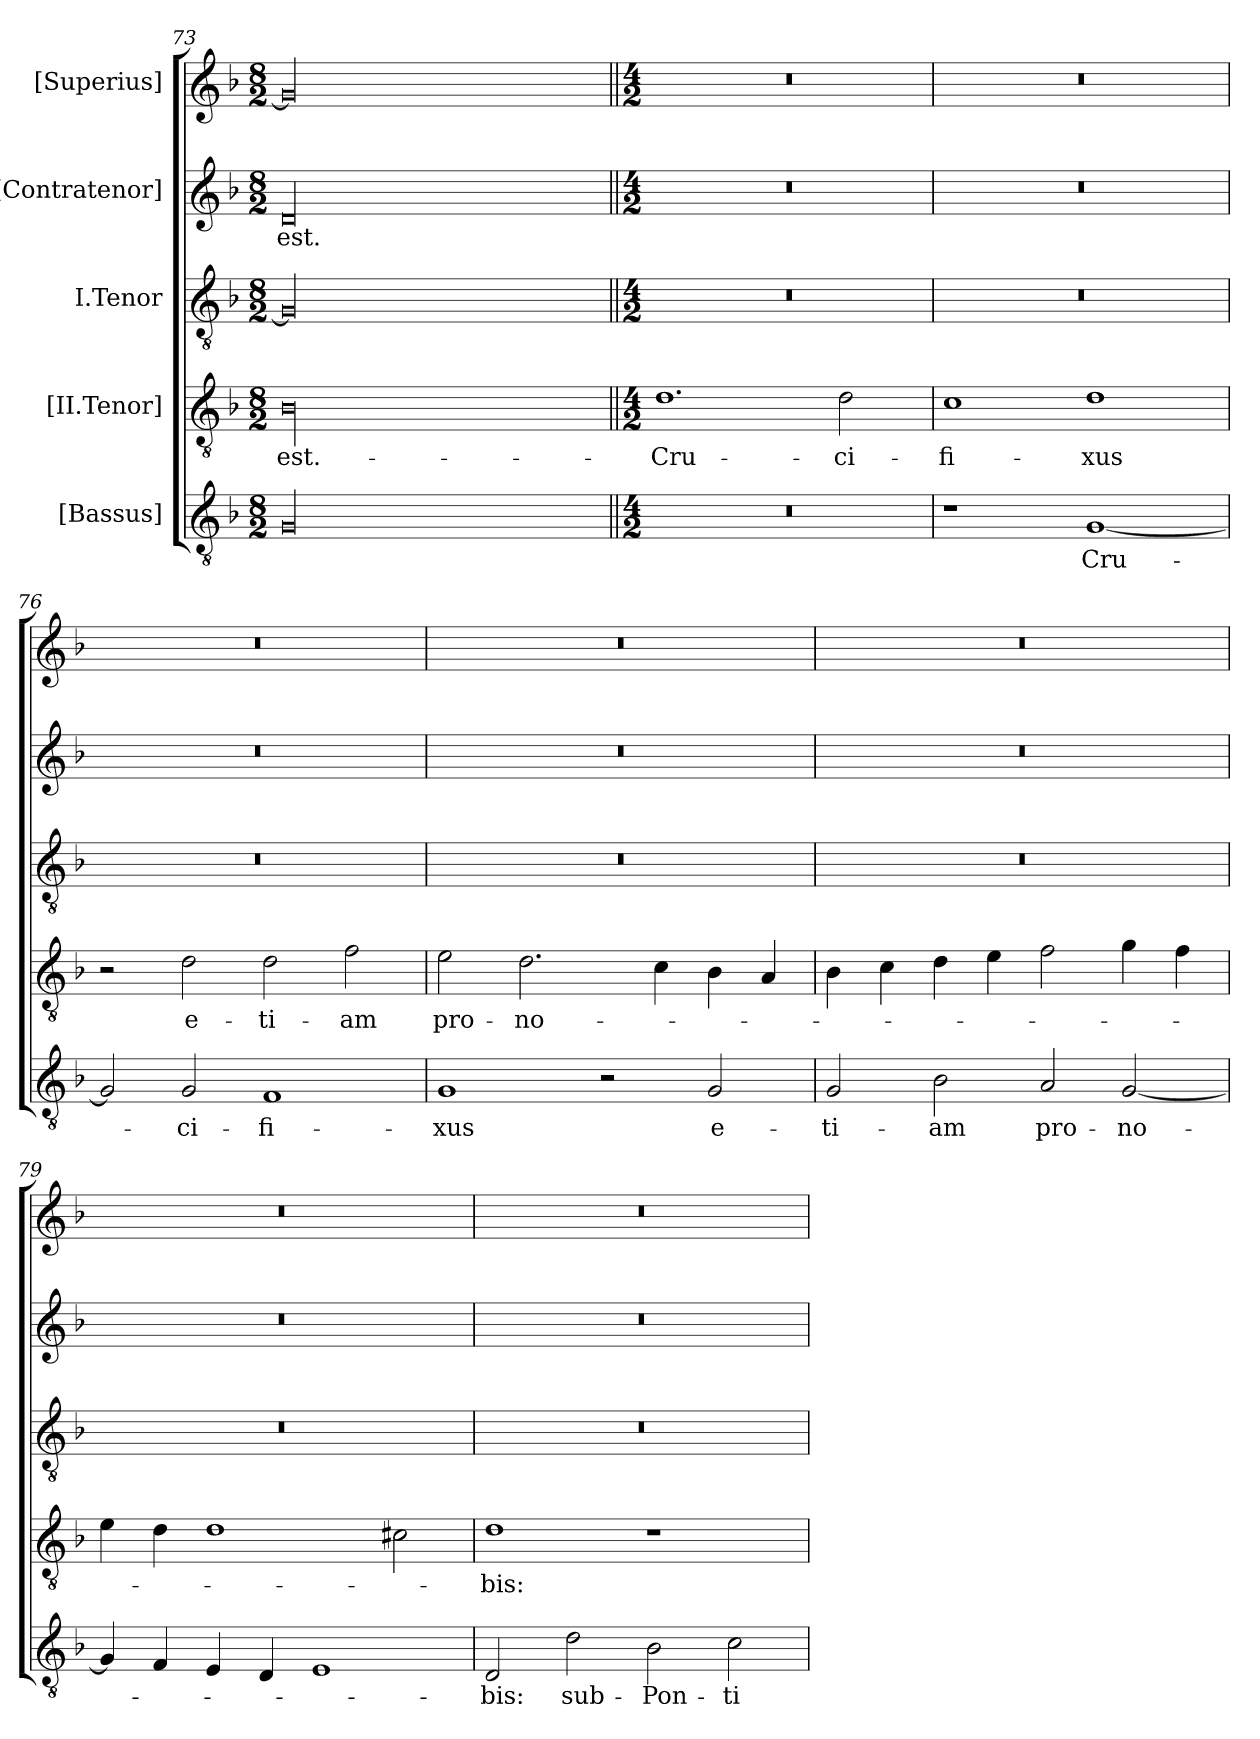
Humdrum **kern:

**kern	**text	**kern	**text	**kern	**kern	**text	**kern
*part5	*part5	*part4	*part4	*part3	*part2	*part2	*part1
*staff5	*staff5	*staff4	*staff4	*staff3	*staff2	*staff2	*staff1
*I"[Bassus]	*	*I"[II.Tenor]	*	*I"I.Tenor	*I"[Contratenor]	*	*I"[Superius]
*clefGv2	*	*clefGv2	*	*clefGv2	*clefG2	*	*clefG2
*k[b-]	*	*k[b-]	*	*k[b-]	*k[b-]	*	*k[b-]
*M8/2	*	*M8/2	*	*M8/2	*M8/2	*	*M8/2
=73	=73	=73	=73	=73	=73	=73	=73
00G/	.	00B-\	est.-	00G/]	00d/	est.-	00g/]
=74||	=74||	=74||	=74||	=74||	=74||	=74||	=74||
*M4/2	*	*M4/2	*	*M4/2	*M4/2	*	*M4/2
0r	.	1.d\	Cru-	0r	0r	.	0r
.	.	2d\	-ci-	.	.	.	.
=75	=75	=75	=75	=75	=75	=75	=75
1r	.	1c\	-fi-	0r	0r	.	0r
[1G/	Cru-	1d\	-xus	.	.	.	.
=76	=76	=76	=76	=76	=76	=76	=76
2G/]	.	2r	.	0r	0r	.	0r
2G/	-ci-	2d\	e-	.	.	.	.
1F/	-fi-	2d\	-ti-	.	.	.	.
.	.	2f\	-am	.	.	.	.
=77	=77	=77	=77	=77	=77	=77	=77
1G/	-xus	2e\	pro-	0r	0r	.	0r
.	.	2.d\	no-	.	.	.	.
2r	.	.	.	.	.	.	.
.	.	4c\	.	.	.	.	.
2G/	e-	4B-\	.	.	.	.	.
.	.	4A/	.	.	.	.	.
=78	=78	=78	=78	=78	=78	=78	=78
2G/	-ti-	4B-\	.	0r	0r	.	0r
.	.	4c\	.	.	.	.	.
2B-\	-am	4d\	.	.	.	.	.
.	.	4e\	.	.	.	.	.
2A/	pro-	2f\	.	.	.	.	.
[2G/	no-	4g\	.	.	.	.	.
.	.	4f\	.	.	.	.	.
=79	=79	=79	=79	=79	=79	=79	=79
4G/]	.	4e\	.	0r	0r	.	0r
4F/	.	4d\	.	.	.	.	.
4E/	.	1d\	.	.	.	.	.
4D/	.	.	.	.	.	.	.
1E/	.	.	.	.	.	.	.
.	.	2c#X\	.	.	.	.	.
=80	=80	=80	=80	=80	=80	=80	=80
2D/	-bis:	1d\	-bis:	0r	0r	.	0r
2d\	sub-	.	.	.	.	.	.
2B-\	Pon-	1r	.	.	.	.	.
2c\	-ti-	.	.	.	.	.	.
=	=	=	=	=	=	=	=
*-	*-	*-	*-	*-	*-	*-	*-
